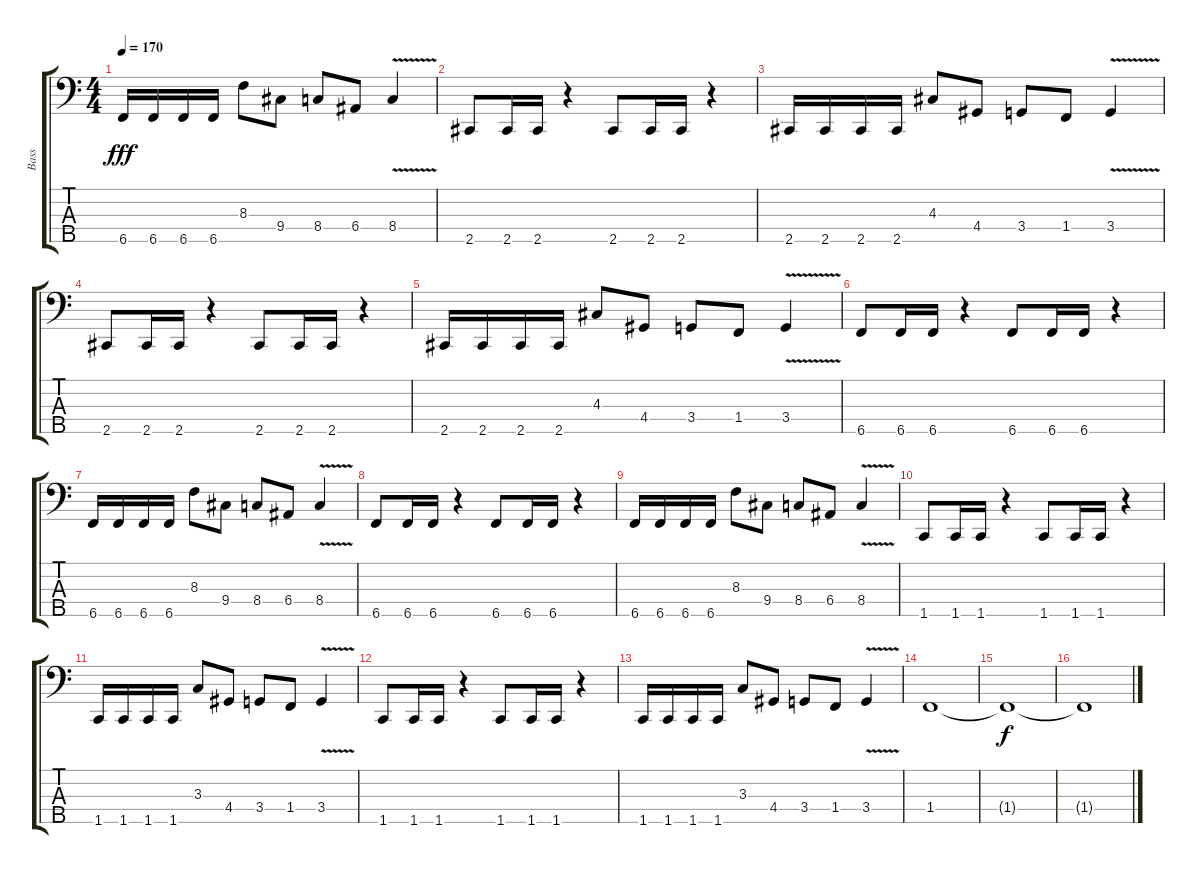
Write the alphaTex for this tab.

\track ("Bass" "Bass") {instrument electricbassfinger}
\staff {score tabs}
\tuning (G2 D2 A1 E1 B0) {hide}
\ts (4 4)
\tempo 170
\clef f4
\ks c
6.5.16{dy fff} 6.5.16 6.5.16 6.5.16 8.3.8 9.4.8 8.4.8 6.4.8 8.4{v}.4 |
2.5.8 2.5.16 2.5.16 r.4 2.5.8 2.5.16 2.5.16 r.4 |
2.5.16 2.5.16 2.5.16 2.5.16 4.3.8 4.4.8 3.4.8 1.4.8 3.4{v}.4 |
2.5.8 2.5.16 2.5.16 r.4 2.5.8 2.5.16 2.5.16 r.4 |
2.5.16 2.5.16 2.5.16 2.5.16 4.3.8 4.4.8 3.4.8 1.4.8 3.4{v}.4 |
6.5.8 6.5.16 6.5.16 r.4 6.5.8 6.5.16 6.5.16 r.4 |
6.5.16 6.5.16 6.5.16 6.5.16 8.3.8 9.4.8 8.4.8 6.4.8 8.4{v}.4 |
6.5.8 6.5.16 6.5.16 r.4 6.5.8 6.5.16 6.5.16 r.4 |
6.5.16 6.5.16 6.5.16 6.5.16 8.3.8 9.4.8 8.4.8 6.4.8 8.4{v}.4 |
1.5.8 1.5.16 1.5.16 r.4 1.5.8 1.5.16 1.5.16 r.4 |
1.5.16 1.5.16 1.5.16 1.5.16 3.3.8 4.4.8 3.4.8 1.4.8 3.4{v}.4 |
1.5.8 1.5.16 1.5.16 r.4 1.5.8 1.5.16 1.5.16 r.4 |
1.5.16 1.5.16 1.5.16 1.5.16 3.3.8 4.4.8 3.4.8 1.4.8 3.4{v}.4 |
1.4.1 |
1.4{t}.1{dy f} |
1.4{t}.1
